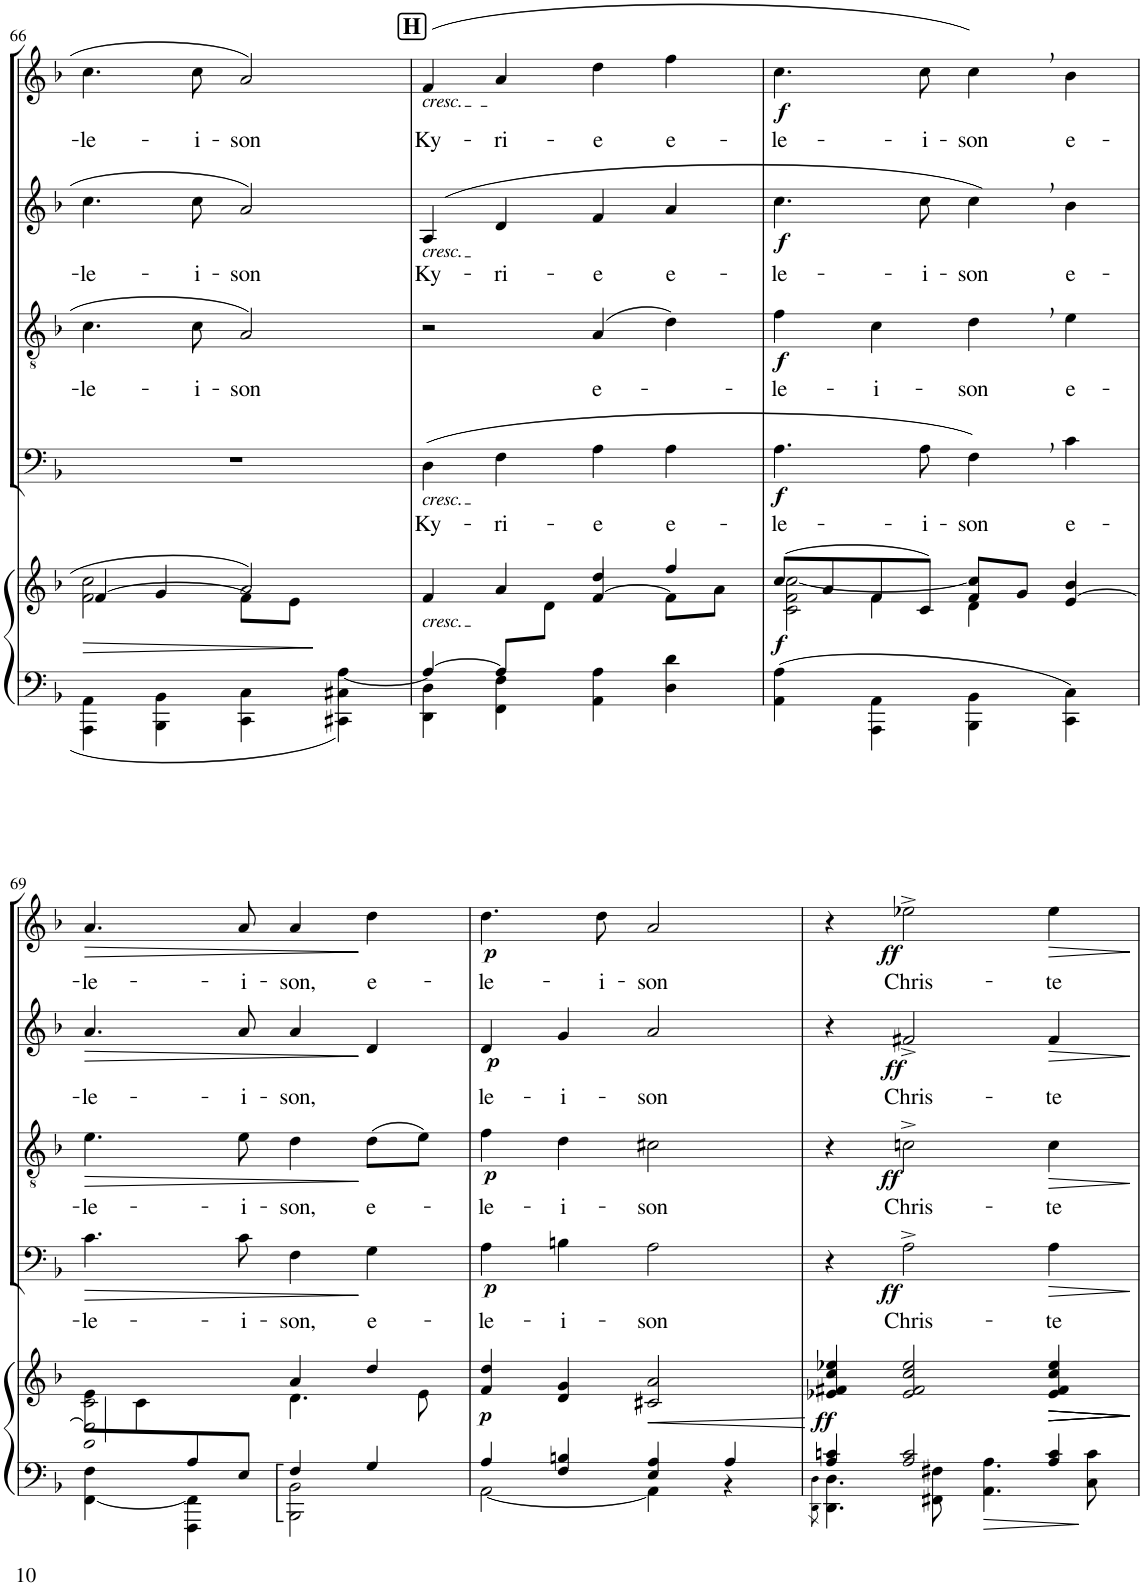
**kern	**kern	**dynam	**kern	**text	**dynam	**kern	**text	**dynam	**kern	**text	**dynam	**kern	**text	**dynam
*part5	*part5	*part5	*part4	*part4	*part4	*part3	*part3	*part3	*part2	*part2	*part2	*part1	*part1	*part1
*staff6	*staff5	*staff5/6	*staff4	*staff4	*staff4	*staff3	*staff3	*staff3	*staff2	*staff2	*staff2	*staff1	*staff1	*staff1
*I"PIANO	*	*	*I"BASSES	*	*	*I"TÉNORS	*	*	*I"ALTOS	*	*	*I"SOPRANOS	*	*
*I'Pno	*	*	*	*	*	*	*	*	*	*	*	*	*	*
!!LO:PB:g=z
*clefF4	*clefG2	*	*clefF4	*	*	*clefGv2	*	*	*clefG2	*	*	*clefG2	*	*
*k[b-]	*k[b-]	*	*k[b-]	*	*	*k[b-]	*	*	*k[b-]	*	*	*k[b-]	*	*
*M4/4	*M4/4	*	*M4/4	*	*	*M4/4	*	*	*M4/4	*	*	*M4/4	*	*
*met(c)	*met(c)	*	*met(c)	*	*	*met(c)	*	*	*met(c)	*	*	*met(c)	*	*
=66	=66	=66	=66	=66	=66	=66	=66	=66	=66	=66	=66	=66	=66	=66
*^	*	*	*	*	*	*	*	*	*	*	*	*	*	*
!	!	!	!LO:HP:b	!	!	!	!	!LO:LY:b	!	!	!LO:LY:b	!	!	!LO:LY:b	!
*	*	*^	*	*	*	*	*	*	*	*	*	*	*	*	*
2.ryy	4AAA\ 4AA\	2f\ 2cc\	[4f/	>	1r	.	.	4.c\	-le-	.	4.cc\	-le-	.	4.cc\	-le-	.
.	4BBB-\ 4BB-\	.	4g/	.	.	.	.	.	.	.	.	.	.	.	.	.
!	!	!	!	!	!	!	!	!	!LO:LY:b	!	!	!LO:LY:b	!	!	!LO:LY:b	!
.	.	.	.	.	.	.	.	8c\	-i-	.	8cc\	-i-	.	8cc\	-i-	.
!	!	!	!	!	!	!	!	!	!LO:LY:b	!	!	!LO:LY:b	!	!	!LO:LY:b	!
.	4CC\ 4C\	2a/	8f\L]	.	.	.	.	2A/	-son	.	2a/	-son	.	2a/	-son	.
.	.	.	8e\J	.	.	.	.	.	.	.	.	.	.	.	.	.
[4A\	4CC#X\ 4C#X\	.	4ryy	.	.	.	.	.	.	.	.	.	.	.	.	.
!!LO:REH:place=s1:a:B:cj:fs=14:t=H
=67	=67	=67	=67	=67	=67	=67	=67	=67	=67	=67	=67	=67	=67	=67	=67	=67
!	!	!	!	!	!	!	!	!	!	!	!	!	!	!LO:TX:b:i:t=cresc.	!	!
!	!	!	!	!	!	!	!	!	!	!	!LO:TX:b:i:t=cresc.	!	!	!	!	!
!	!	!	!	!	!LO:TX:b:i:t=cresc.	!	!	!	!	!	!	!	!	!	!	!
!	!	!LO:TX:b:i:t=cresc.	!	!	!	!	!	!	!	!	!	!	!	!	!	!
!	!	!	!	!	!	!LO:LY:b	!	!	!	!	!	!LO:LY:b	!	!	!LO:LY:b	!
4A/_	4DD\ 4D\	4f/	4.ryy	.	(4D\	Ky-	.	2r	.	.	(4A/	Ky-	.	(4f/	Ky-	.
!	!	!	!	!	!	!LO:LY:b	!	!	!	!	!	!LO:LY:b	!	!	!LO:LY:b	!
8A/L]	4FF\ 4F\	4a/	.	.	4F\	-ri-	.	.	.	.	4d/	-ri-	.	4a/	-ri-	.
2ryy	.	.	8d\J	.	.	.	.	.	.	.	.	.	.	.	.	.
!	!	!	!	!	!	!LO:LY:b	!	!	!LO:LY:b	!	!	!LO:LY:b	!	!	!LO:LY:b	!
.	4AA\ 4A\	4dd/	[4f/	.	4A\	-e	.	(4A/	e-	.	4f/	-e	.	4dd\	-e	.
!	!	!	!	!	!	!LO:LY:b	!	!	!	!	!	!LO:LY:b	!	!	!LO:LY:b	!
.	4D\ 4d\	4ff/	8f\L]	.	4A\	e-	.	4d\)	.	.	4a/	e-	.	4ff\	e-	.
8ryy	.	.	8a\J	.	.	.	.	.	.	.	.	.	.	.	.	.
*v	*v	*	*	*	*	*	*	*	*	*	*	*	*	*	*	*
=68	=68	=68	=68	=68	=68	=68	=68	=68	=68	=68	=68	=68	=68	=68	=68
*	*	*^	*	*	*	*	*	*	*	*	*	*	*	*	*
!	!	!	!	!LO:DY:b	!	!LO:LY:b	!LO:DY:b	!	!LO:LY:b	!LO:DY:b	!	!LO:LY:b	!LO:DY:b	!	!LO:LY:b	!LO:DY:b
4AA\ 4A\	(8cc/L	4ryy	2c\ 2f\ [2cc\	f	4.A\	-le-	f	4f\	-le-	f	4.cc\	-le-	f	4.cc\	-le-	f
.	8a/	.	.	.	.	.	.	.	.	.	.	.	.	.	.	.
!	!	!	!	!	!	!	!	!	!LO:LY:b	!	!	!	!	!	!	!
4AAA\ 4AA\	8f/	4f\	.	.	.	.	.	4c\	-i-	.	.	.	.	.	.	.
!	!	!	!	!	!	!LO:LY:b	!	!	!	!	!	!LO:LY:b	!	!	!LO:LY:b	!
.	8c/J)	.	.	.	8A\	-i-	.	.	.	.	8cc\	-i-	.	8cc\	-i-	.
!	!	!	!	!	!	!LO:LY:b	!	!	!LO:LY:b	!	!	!LO:LY:b	!	!	!LO:LY:b	!
4BBB-\ 4BB-\	8f/ 8cc/]L	4d\	2ryy	.	4F,\)	-son	.	4d,\	-son	.	4cc,\)	-son	.	4cc,\)	-son	.
.	8g/J	.	.	.	.	.	.	.	.	.	.	.	.	.	.	.
!	!	!	!	!	!	!LO:LY:b	!	!	!LO:LY:b	!	!	!LO:LY:b	!	!	!LO:LY:b	!
4CC\ 4C\	4b-/	[4e/	.	.	4c\	e-	.	4e\	e-	.	4b-\	e-	.	4b-\	e-	.
!!LO:LB:g=z
=69	=69	=69	=69	=69	=69	=69	=69	=69	=69	=69	=69	=69	=69	=69	=69	=69
*^	*	*	*	*	*	*	*	*	*	*	*	*	*	*	*	*
!	!	!	!	!	!	!	!LO:LY:b	!LO:HP:b	!	!LO:LY:b	!LO:HP:b	!	!LO:LY:b	!LO:HP:b	!	!LO:LY:b	!LO:HP:b
4ryy	[4FF\ 4F\	2c/ 2a/	2e/]	8e\L	.	4.c\	-le-	>	4.e\	-le-	>	4.a/	-le-	>	4.a/	-le-	>
.	.	.	.	8c\	.	.	.	.	.	.	.	.	.	.	.	.	.
8A/	4FFF\ 4FF\]	.	.	2.ryy	.	.	.	.	.	.	.	.	.	.	.	.	.
!	!	!	!	!	!	!	!LO:LY:b	!	!	!LO:LY:b	!	!	!LO:LY:b	!	!	!LO:LY:b	!
8E/J	.	.	.	.	.	8c\	-i-	.	8e\	-i-	.	8a/	-i-	.	8a/	-i-	.
!	!	!	!	!	!	!	!LO:LY:b	!	!	!LO:LY:b	!	!	!LO:LY:b	!	!	!LO:LY:b	!
4F/	2BBB-\ 2BB-\	4a/	4.d\	.	.	4F\	-son,	.	4d\	-son,	.	4a/	-son,	.	4a/	-son,	.
!	!	!	!	!	!	!	!LO:LY:b	!	!	!LO:LY:b	!	!	!	!	!	!LO:LY:b	!
4G/	.	4dd/	.	.	.	4G\	e-	]	(8d\L	e-	]	4d/	.	]	4dd\	e-	]
.	.	.	8e\	.	.	.	.	.	8e\J)	.	.	.	.	.	.	.	.
*	*	*	*v	*v	*	*	*	*	*	*	*	*	*	*	*	*	*
=70	=70	=70	=70	=70	=70	=70	=70	=70	=70	=70	=70	=70	=70	=70	=70	=70
!	!	!	!	!LO:DY:b	!	!LO:LY:b	!LO:DY:b	!	!LO:LY:b	!LO:DY:b	!	!LO:LY:b	!LO:DY:b	!	!LO:LY:b	!LO:DY:b
*	*	*v	*v	*	*	*	*	*	*	*	*	*	*	*	*	*
4A/	[2AA\	4f/ 4dd/	p	4A\	-le-	p	4f\	le-	p	4d/	-le-	p	4.dd\	-le-	p
!	!	!	!	!	!LO:LY:b	!	!	!LO:LY:b	!	!	!LO:LY:b	!	!	!	!
4F/ 4Bn/	.	4d/ 4g/	.	4Bn\	-i-	.	4d\	-i-	.	4g/	-i-	.	.	.	.
!	!	!	!	!	!	!	!	!	!	!	!	!	!	!LO:LY:b	!
.	.	.	.	.	.	.	.	.	.	.	.	.	8dd\	-i-	.
!	!	!	!LO:HP:b	!	!LO:LY:b	!	!	!LO:LY:b	!	!	!LO:LY:b	!	!	!LO:LY:b	!
4E/ 4A/	4AA\]	2c#X/ 2a/	<	2A\	-son	.	2c#X\	-son	.	2a/	-son	.	2a/	-son	.
4A/	4r	.	.	.	.	.	.	.	.	.	.	.	.	.	.
*v	*v	*	*	*	*	*	*	*	*	*	*	*	*	*	*
.	.	]	.	.	.	.	.	.	.	.	.	.	.	.
=71	=71	=71	=71	=71	=71	=71	=71	=71	=71	=71	=71	=71	=71	=71
*^	*	*	*	*	*	*	*	*	*	*	*	*	*	*
.	8qDD\ 8qD\	.	.	.	.	.	.	.	.	.	.	.	.	.	.
!	!	!	!LO:DY:b	!	!	!	!	!	!	!	!	!	!	!	!
4A/ 4cn/	4.DD\ 4.D\	4e-X/ 4f#X/ 4cc/ 4ee-X/	ff	4r	.	.	4r	.	.	4r	.	.	4r	.	.
!	!	!	!	!	!LO:LY:b	!LO:DY:b	!	!LO:LY:b	!LO:DY:b	!	!LO:LY:b	!LO:DY:b	!	!LO:LY:b	!LO:DY:b
2A/ 2c/	.	2e-/ 2f#/ 2cc/ 2ee-/	.	2A^\	Chris-	ff	2cn^\	Chris-	ff	2f#X^/	Chris-	ff	2ee-X^\	Chris-	ff
.	8FF#X\ 8F#X\	.	.	.	.	.	.	.	.	.	.	.	.	.	.
.	4.AA\ 4.A\	.	.	.	.	.	.	.	.	.	.	.	.	.	.
!	!	!	!LO:HP:b	!	!LO:LY:b	!LO:HP:b	!	!LO:LY:b	!LO:HP:b	!	!LO:LY:b	!LO:HP:b	!	!LO:LY:b	!LO:HP:b
4A/ 4c/	.	4e-/ 4f#/ 4cc/ 4ee-/	>	4A\	-te	>	4c\	-te	>	4f#/	-te	>	4ee-\	-te	>
.	8C\ 8c\	.	]	.	.	.	.	.	.	.	.	.	.	.	.
*v	*v	*	*	*	*	*	*	*	*	*	*	*	*	*	*
.	.	[	.	.	]	.	.	]	.	.	]	.	.	]
=	=	=	=	=	=	=	=	=	=	=	=	=	=	=
*-	*-	*-	*-	*-	*-	*-	*-	*-	*-	*-	*-	*-	*-	*-
